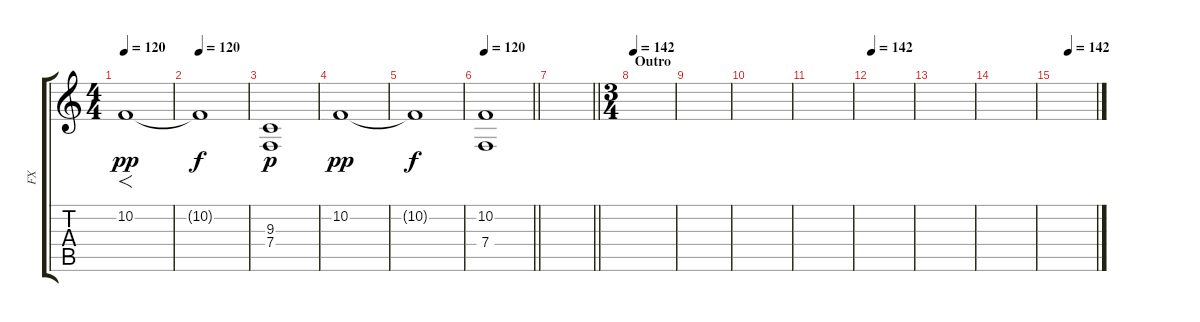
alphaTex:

\track ("FX" "FX") {instrument pad4choir}
\staff {score tabs}
\tuning (C4 G3 Eb3 Bb2 F2 C2) {hide}
\ts (4 4)
\tempo 120
\clef g2
\ks c
10.2.1{f dy pp volume 8} |
\tempo 120
10.2{t}.1{dy f volume 0} |
(9.3 7.4).1{dy p volume 15 balance 8} |
10.2.1{dy pp volume 15} |
10.2{t}.1{dy f volume 0} |
\tempo 120
\barLineRight lightlight
(10.2 7.4).1{volume 8} |
\barLineRight lightlight
|
\ts (3 4)
\section ("" "Outro")
\tempo 142
|
|
|
|
\tempo 142
|
|
|
\tempo (142 0.3333333333333333)
